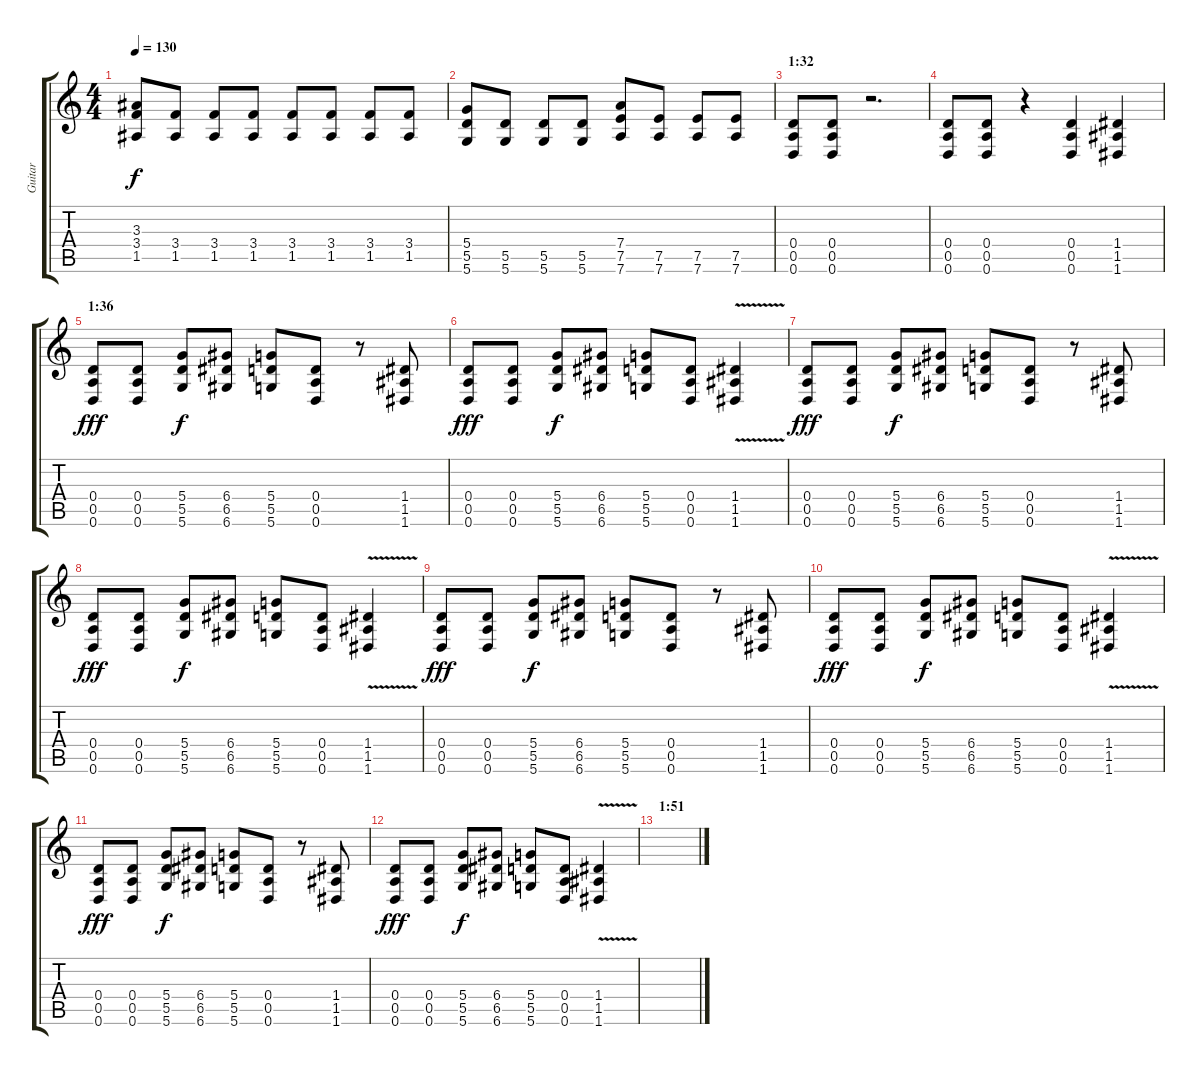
\track ("Guitar" "Guitar") {instrument distortionguitar}
\staff {score tabs}
\tuning (E4 B3 G3 D3 A2 D2) {hide}
\ts (4 4)
\tempo 130
\clef g2
\ks c
(3.3 3.4 1.5).8{dy f} (3.4 1.5).8 (3.4 1.5).8 (3.4 1.5).8 (3.4 1.5).8 (3.4 1.5).8 (3.4 1.5).8 (3.4 1.5).8 |
(5.4 5.5 5.6).8 (5.5 5.6).8 (5.5 5.6).8 (5.5 5.6).8 (7.4 7.5 7.6).8 (7.5 7.6).8 (7.5 7.6).8 (7.5 7.6).8 |
\section ("" "1:32")
(0.4 0.5 0.6).8 (0.4 0.5 0.6).8 r.2{d} |
(0.4 0.5 0.6).8 (0.4 0.5 0.6).8 r.4 (0.4 0.5 0.6).4 (1.4 1.5 1.6).4 |
\section ("" "1:36")
(0.4 0.5 0.6).8{dy fff} (0.4 0.5 0.6).8 (5.4 5.5 5.6).8{dy f} (6.4 6.5 6.6).8 (5.4 5.5 5.6).8 (0.4 0.5 0.6).8 r.8 (1.4 1.5 1.6).8 |
(0.4 0.5 0.6).8{dy fff} (0.4 0.5 0.6).8 (5.4 5.5 5.6).8{dy f} (6.4 6.5 6.6).8 (5.4 5.5 5.6).8 (0.4 0.5 0.6).8 (1.4{v} 1.5 1.6).4 |
(0.4 0.5 0.6).8{dy fff} (0.4 0.5 0.6).8 (5.4 5.5 5.6).8{dy f} (6.4 6.5 6.6).8 (5.4 5.5 5.6).8 (0.4 0.5 0.6).8 r.8 (1.4 1.5 1.6).8 |
(0.4 0.5 0.6).8{dy fff} (0.4 0.5 0.6).8 (5.4 5.5 5.6).8{dy f} (6.4 6.5 6.6).8 (5.4 5.5 5.6).8 (0.4 0.5 0.6).8 (1.4{v} 1.5 1.6).4 |
(0.4 0.5 0.6).8{dy fff} (0.4 0.5 0.6).8 (5.4 5.5 5.6).8{dy f} (6.4 6.5 6.6).8 (5.4 5.5 5.6).8 (0.4 0.5 0.6).8 r.8 (1.4 1.5 1.6).8 |
(0.4 0.5 0.6).8{dy fff} (0.4 0.5 0.6).8 (5.4 5.5 5.6).8{dy f} (6.4 6.5 6.6).8 (5.4 5.5 5.6).8 (0.4 0.5 0.6).8 (1.4{v} 1.5 1.6).4 |
(0.4 0.5 0.6).8{dy fff} (0.4 0.5 0.6).8 (5.4 5.5 5.6).8{dy f} (6.4 6.5 6.6).8 (5.4 5.5 5.6).8 (0.4 0.5 0.6).8 r.8 (1.4 1.5 1.6).8 |
(0.4 0.5 0.6).8{dy fff} (0.4 0.5 0.6).8 (5.4 5.5 5.6).8{dy f} (6.4 6.5 6.6).8 (5.4 5.5 5.6).8 (0.4 0.5 0.6).8 (1.4{v} 1.5 1.6).4 |
\section ("" "1:51")
